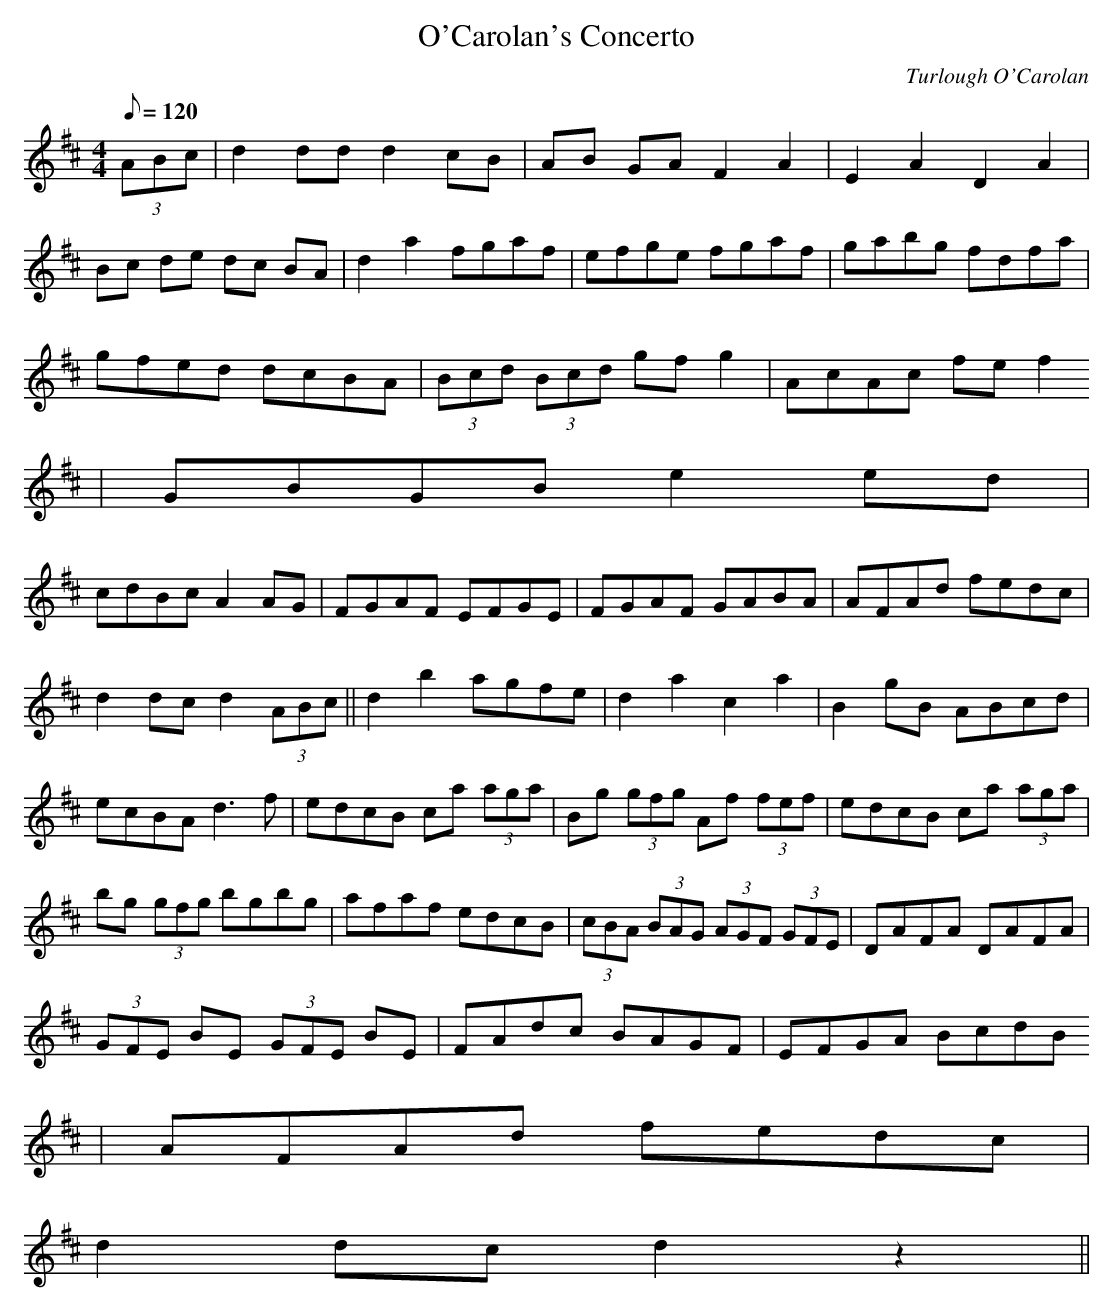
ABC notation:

X:1
T:O'Carolan's Concerto
M:4/4
L:1/8
Q:120
C:Turlough O'Carolan
K:D
(3ABc |d2 dd d2 cB |AB GA F2 A2 |E2 A2 D2 A2 |
Bc de dc BA |d2 a2 fgaf |efge fgaf |gabg fdfa |
gfed dcBA |(3Bcd (3Bcd gf g2 |AcAc fe f2
|GBGB e2 ed |
cdBc A2 AG |FGAF EFGE |FGAF GABA |AFAd fedc |
d2 dc d2 (3ABc ||d2 b2 agfe |d2 a2 c2 a2 |B2 gB ABcd |
ecBA d3 f |edcB ca (3aga |Bg (3gfg Af (3fef |edcB ca (3aga |
bg (3gfg bgbg |afaf edcB |(3cBA (3BAG (3AGF (3GFE |DAFA DAFA |
(3GFE BE (3GFE BE |FAdc BAGF |EFGA BcdB
|AFAd fedc |
d2 dc d2 z2 ||
